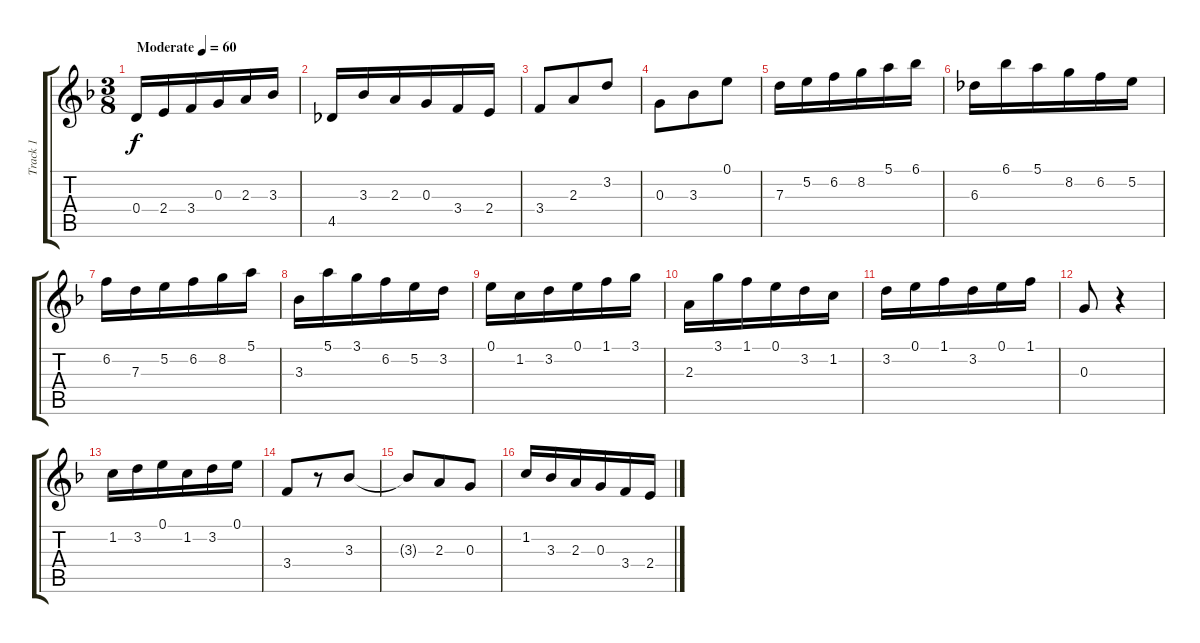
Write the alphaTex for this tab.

\track ("Track 1" "Track 1") {instrument acousticguitarnylon}
\staff {score tabs}
\tuning (E4 B3 G3 D3 A2 E2) {hide}
\ts (3 8)
\tempo (60 "Moderate")
\clef g2
\ks dminor
0.4.16{dy f instrument acousticguitarnylon} 2.4.16{beam merge} 3.4.16 0.3.16{beam merge} 2.3.16 3.3.16 |
4.5.16 3.3.16{beam merge} 2.3.16 0.3.16{beam merge} 3.4.16 2.4.16 |
3.4.8 2.3.8 3.2.8 |
0.3.8 3.3.8 0.1.8 |
7.3.16 5.2.16{beam merge} 6.2.16 8.2.16{beam merge} 5.1.16 6.1.16 |
6.3.16 6.1.16{beam merge} 5.1.16 8.2.16{beam merge} 6.2.16 5.2.16 |
6.2.16 7.3.16{beam merge} 5.2.16 6.2.16{beam merge} 8.2.16 5.1.16 |
3.3.16 5.1.16{beam merge} 3.1.16 6.2.16{beam merge} 5.2.16 3.2.16 |
0.1.16 1.2.16{beam merge} 3.2.16 0.1.16{beam merge} 1.1.16 3.1.16 |
2.3.16 3.1.16{beam merge} 1.1.16 0.1.16{beam merge} 3.2.16 1.2.16 |
3.2.16 0.1.16{beam merge} 1.1.16 3.2.16{beam merge} 0.1.16 1.1.16 |
0.3.8 r.4 |
1.2.16 3.2.16 0.1.16 1.2.16 3.2.16 0.1.16 |
3.4.8 r.8 3.3.8 |
3.3{t}.8 2.3.8 0.3.8 |
1.2.16 3.3.16 2.3.16 0.3.16 3.4.16 2.4.16
